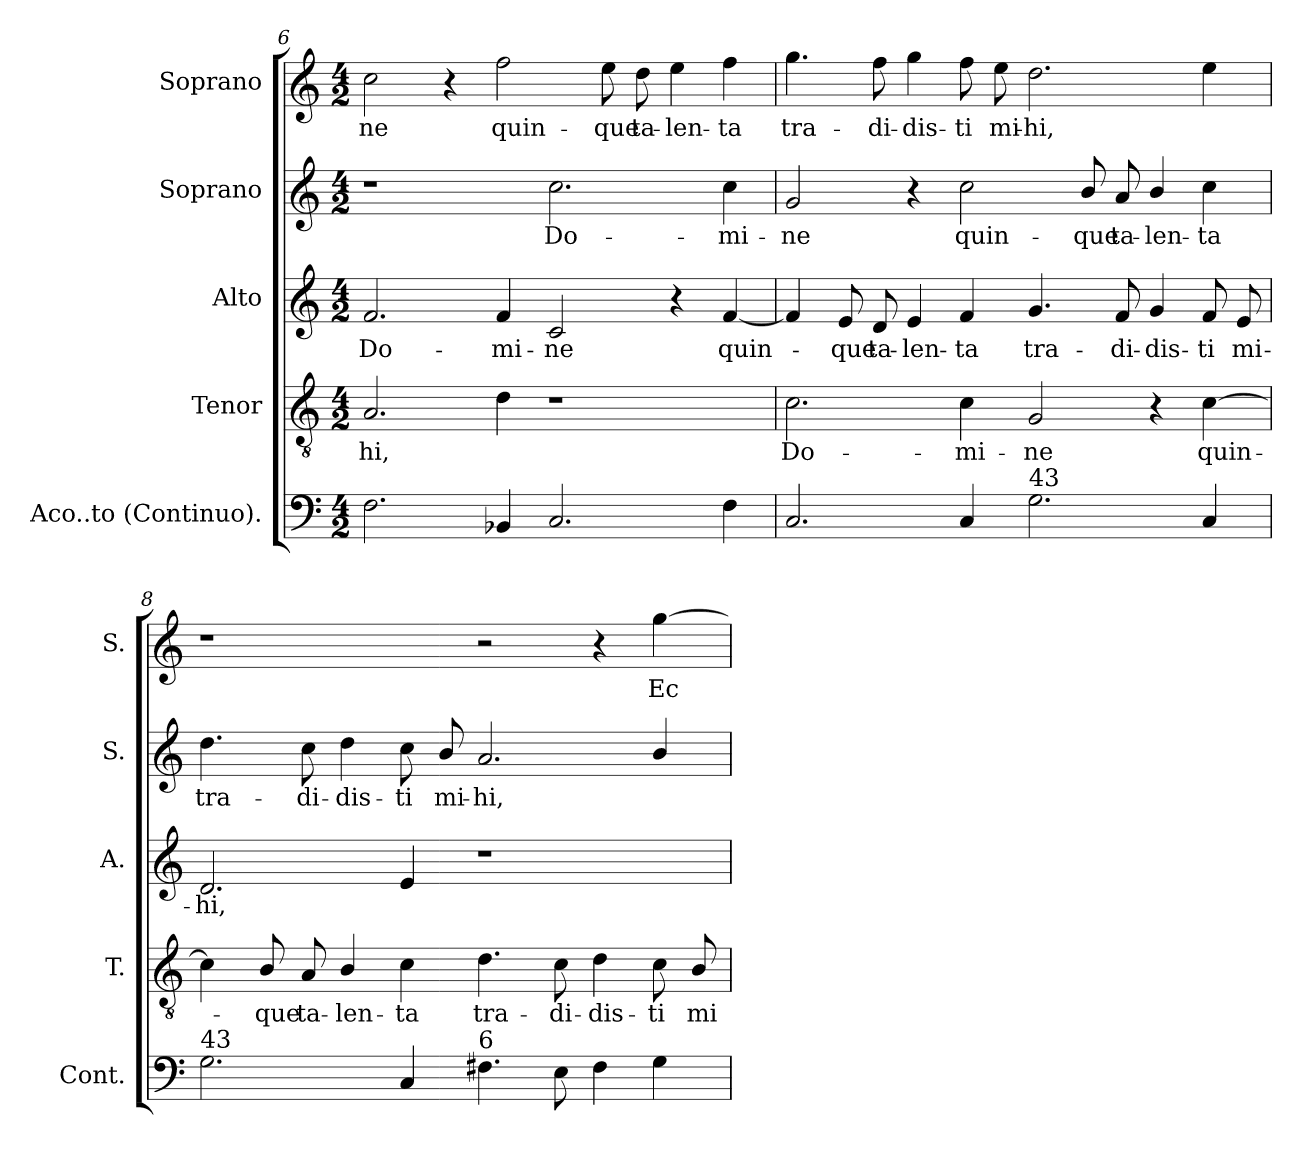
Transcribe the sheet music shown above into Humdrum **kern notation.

**kern	**kern	**text	**kern	**text	**kern	**text	**kern	**text
*part5	*part4	*part4	*part3	*part3	*part2	*part2	*part1	*part1
*staff5	*staff4	*staff4	*staff3	*staff3	*staff2	*staff2	*staff1	*staff1
*I"Aco..to (Continuo).	*I"Tenor	*	*I"Alto	*	*I"Soprano	*	*I"Soprano	*
*I'Cont.	*I'T.	*	*I'A.	*	*I'S.	*	*I'S.	*
*clefF4	*clefGv2	*	*clefG2	*	*clefG2	*	*clefG2	*
*	*ITrd7c12	*	*	*	*	*	*	*
*k[]	*k[]	*	*k[]	*	*k[]	*	*k[]	*
*C:	*C:	*	*C:	*	*C:	*	*C:	*
*M4/2	*M4/2	*	*M4/2	*	*M4/2	*	*M4/2	*
=6	=6	=6	=6	=6	=6	=6	=6	=6
!	!	!LO:LY:b:color=#000000	!	!	!	!	!	!
!	!	!	!	!LO:LY:b:color=#000000	!	!	!	!
!	!	!	!	!	!	!	!	!LO:LY:b:color=#000000
2.Fi\	2.AAi/	-hi,	2.fi/	Do-	1r	.	2cci\	-ne
.	.	.	.	.	.	.	4r	.
!	!	!	!	!LO:LY:b:color=#000000	!	!	!	!
!	!	!	!	!	!	!	!	!LO:LY:b:color=#000000
4BB-Xi/	4Di\	.	4fi/	-mi-	.	.	2ffi\	quin-
!	!	!	!	!LO:LY:b:color=#000000	!	!	!	!
!	!	!	!	!	!	!LO:LY:b:color=#000000	!	!
2.Ci/	1r	.	2ci/	-ne	2.cci\	Do-	.	.
!	!	!	!	!	!	!	!	!LO:LY:b:color=#000000
.	.	.	.	.	.	.	8eei\	-que
!	!	!	!	!	!	!	!	!LO:LY:b:color=#000000
.	.	.	.	.	.	.	8ddi\	ta-
!	!	!	!	!	!	!	!	!LO:LY:b:color=#000000
.	.	.	4r	.	.	.	4eei\	-len-
!	!	!	!	!LO:LY:b:color=#000000	!	!	!	!
!	!	!	!	!	!	!LO:LY:b:color=#000000	!	!
!	!	!	!	!	!	!	!	!LO:LY:b:color=#000000
4Fi\	.	.	[4fi/	quin-	4cci\	-mi-	4ffi\	-ta
!!LO:PB:g=z
=7	=7	=7	=7	=7	=7	=7	=7	=7
!	!	!LO:LY:b:color=#000000	!	!	!	!	!	!
!	!	!	!	!	!	!LO:LY:b:color=#000000	!	!
!	!	!	!	!	!	!	!	!LO:LY:b:color=#000000
2.Ci/	2.Ci\	Do-	4fi/]	.	2gi/	-ne	4.ggi\	tra-
!	!	!	!	!LO:LY:b:color=#000000	!	!	!	!
.	.	.	8ei/	-que	.	.	.	.
!	!	!	!	!LO:LY:b:color=#000000	!	!	!	!
!	!	!	!	!	!	!	!	!LO:LY:b:color=#000000
.	.	.	8di/	ta-	.	.	8ffi\	-di-
!	!	!	!	!LO:LY:b:color=#000000	!	!	!	!
!	!	!	!	!	!	!	!	!LO:LY:b:color=#000000
.	.	.	4ei/	-len-	4r	.	4ggi\	-dis-
!	!	!LO:LY:b:color=#000000	!	!	!	!	!	!
!	!	!	!	!LO:LY:b:color=#000000	!	!	!	!
!	!	!	!	!	!	!LO:LY:b:color=#000000	!	!
!	!	!	!	!	!	!	!	!LO:LY:b:color=#000000
4Ci/	4Ci\	-mi-	4fi/	-ta	2cci\	quin-	8ffi\	-ti
!	!	!	!	!	!	!	!	!LO:LY:b:color=#000000
.	.	.	.	.	.	.	8eei\	mi-
!	!	!LO:LY:b:color=#000000	!	!	!	!	!	!
!	!	!	!	!LO:LY:b:color=#000000	!	!	!	!
!LO:TX:a:t=43	!	!	!	!	!	!	!	!
!	!	!	!	!	!	!	!	!LO:LY:b:color=#000000
2.Gi\	2GGi/	-ne	4.gi/	tra-	.	.	2.ddi\	-hi,
!	!	!	!	!	!	!LO:LY:b:color=#000000	!	!
.	.	.	.	.	8bi/	-que	.	.
!	!	!	!	!LO:LY:b:color=#000000	!	!	!	!
!	!	!	!	!	!	!LO:LY:b:color=#000000	!	!
.	.	.	8fi/	-di-	8ai/	ta-	.	.
!	!	!	!	!LO:LY:b:color=#000000	!	!	!	!
!	!	!	!	!	!	!LO:LY:b:color=#000000	!	!
.	4r	.	4gi/	-dis-	4bi/	-len-	.	.
!	!	!LO:LY:b:color=#000000	!	!	!	!	!	!
!	!	!	!	!LO:LY:b:color=#000000	!	!	!	!
!	!	!	!	!	!	!LO:LY:b:color=#000000	!	!
4Ci/	[4Ci\	quin-	8fi/	-ti	4cci\	-ta	4eei\	.
!	!	!	!	!LO:LY:b:color=#000000	!	!	!	!
.	.	.	8ei/	mi-	.	.	.	.
=8	=8	=8	=8	=8	=8	=8	=8	=8
!	!	!	!	!LO:LY:b:color=#000000	!	!	!	!
!LO:TX:a:t=43	!	!	!	!	!	!	!	!
!	!	!	!	!	!	!LO:LY:b:color=#000000	!	!
2.Gi\	4Ci\]	.	2.di/	-hi,	4.ddi\	tra-	1r	.
!	!	!LO:LY:b:color=#000000	!	!	!	!	!	!
.	8BBi/	-que	.	.	.	.	.	.
!	!	!LO:LY:b:color=#000000	!	!	!	!	!	!
!	!	!	!	!	!	!LO:LY:b:color=#000000	!	!
.	8AAi/	ta-	.	.	8cci\	-di-	.	.
!	!	!LO:LY:b:color=#000000	!	!	!	!	!	!
!	!	!	!	!	!	!LO:LY:b:color=#000000	!	!
.	4BBi/	-len-	.	.	4ddi\	-dis-	.	.
!	!	!LO:LY:b:color=#000000	!	!	!	!	!	!
!	!	!	!	!	!	!LO:LY:b:color=#000000	!	!
4Ci/	4Ci\	-ta	4ei/	.	8cci\	-ti	.	.
!	!	!	!	!	!	!LO:LY:b:color=#000000	!	!
.	.	.	.	.	8bi/	mi-	.	.
!	!	!LO:LY:b:color=#000000	!	!	!	!	!	!
!LO:TX:a:t=6	!	!	!	!	!	!	!	!
!	!	!	!	!	!	!LO:LY:b:color=#000000	!	!
4.F#Xi\	4.Di\	tra-	1r	.	2.ai/	-hi,	2r	.
!	!	!LO:LY:b:color=#000000	!	!	!	!	!	!
8Ei\	8Ci\	-di-	.	.	.	.	.	.
!	!	!LO:LY:b:color=#000000	!	!	!	!	!	!
4F#i\	4Di\	-dis-	.	.	.	.	4r	.
!	!	!LO:LY:b:color=#000000	!	!	!	!	!	!
!	!	!	!	!	!	!	!	!LO:LY:b:color=#000000
4Gi\	8Ci\	-ti	.	.	4bi/	.	[4ggi\	Ec-
!	!	!LO:LY:b:color=#000000	!	!	!	!	!	!
.	8BBi/	mi-	.	.	.	.	.	.
=	=	=	=	=	=	=	=	=
*-	*-	*-	*-	*-	*-	*-	*-	*-
